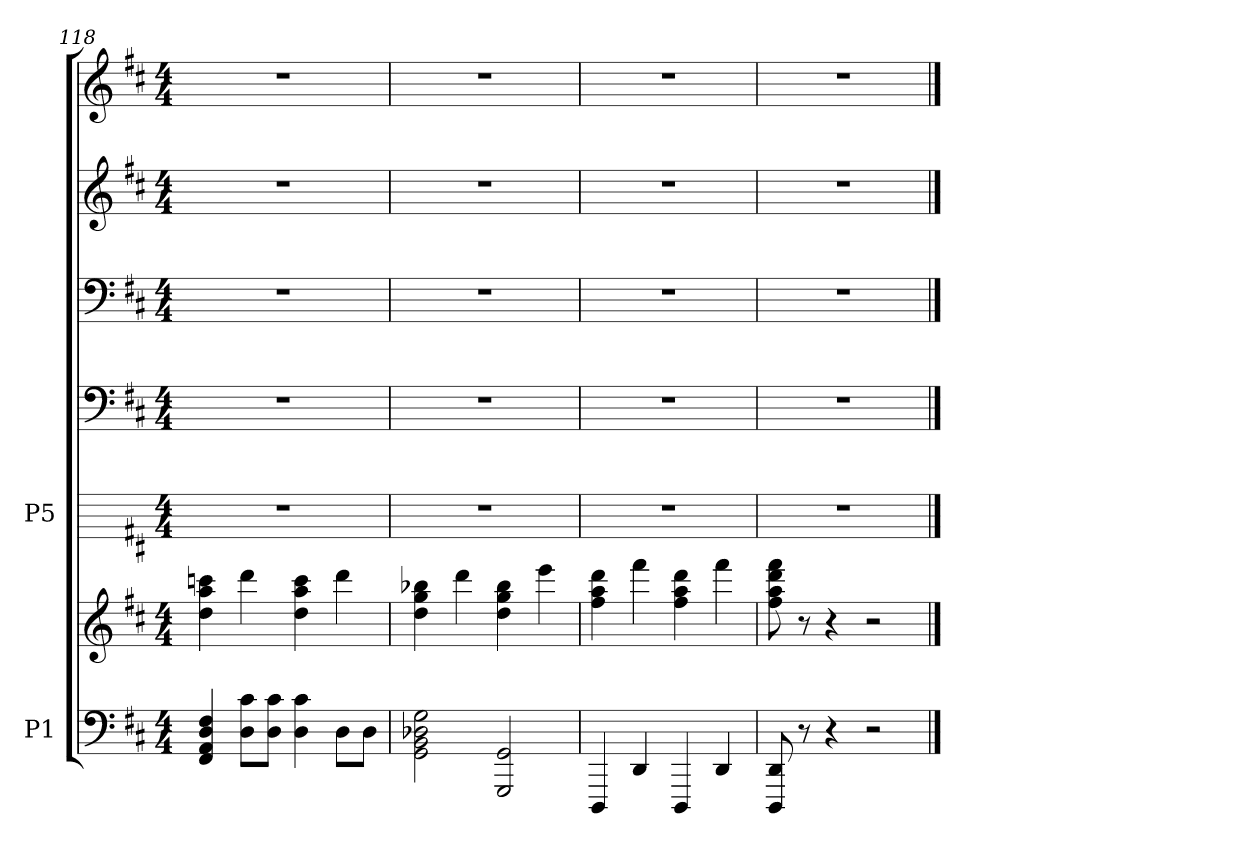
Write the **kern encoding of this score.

**kern	**kern	**kern	**kern	**kern	**kern	**kern
*part5	*part5	*part4	*part4	*part3	*part2	*part1
*staff7	*staff6	*staff5	*staff4	*staff3	*staff2	*staff1
*I"P1	*	*I"P5	*	*	*	*
*clefF4	*clefG2	*	*clefF4	*clefF4	*clefG2	*clefG2
*	*	*	*	*	*ITrd7c12	*
*k[f#c#]	*k[f#c#]	*k[f#c#]	*k[f#c#]	*k[f#c#]	*k[f#c#]	*k[f#c#]
*D:	*D:	*D:	*D:	*D:	*D:	*D:
*M4/4	*M4/4	*M4/4	*M4/4	*M4/4	*M4/4	*M4/4
=118	=118	=118	=118	=118	=118	=118
*^	*^	*	*	*	*	*
*	*^	*	*^	*	*	*	*	*
4FF#/ 4AA/ 4D/ 4F#/	1ryy	1ryy	4dd\ 4aa\ 4cccn\	1ryy	1ryy	1r	1r	1r	1r	1r
8D\ 8c#\L	.	.	4ddd\	.	.	.	.	.	.	.
8D\ 8c#\J	.	.	.	.	.	.	.	.	.	.
4D\ 4c#\	.	.	4dd\ 4aa\ 4ccc\	.	.	.	.	.	.	.
8D\L	.	.	4ddd\	.	.	.	.	.	.	.
8D\J	.	.	.	.	.	.	.	.	.	.
=119	=119	=119	=119	=119	=119	=119	=119	=119	=119	=119
2GG\ 2BB\ 2D-X\ 2G\	1ryy	1ryy	4dd\ 4gg\ 4bb-X\	1ryy	1ryy	1r	1r	1r	1r	1r
.	.	.	4ddd\	.	.	.	.	.	.	.
2GGG/ 2GG/	.	.	4dd\ 4gg\ 4bb-\	.	.	.	.	.	.	.
.	.	.	4eee\	.	.	.	.	.	.	.
=120	=120	=120	=120	=120	=120	=120	=120	=120	=120	=120
4DDD/	1ryy	1ryy	4ff#\ 4aa\ 4ddd\	1ryy	1ryy	1r	1r	1r	1r	1r
4DD/	.	.	4fff#\	.	.	.	.	.	.	.
4DDD/	.	.	4ff#\ 4aa\ 4ddd\	.	.	.	.	.	.	.
4DD/	.	.	4fff#\	.	.	.	.	.	.	.
=121	=121	=121	=121	=121	=121	=121	=121	=121	=121	=121
8DDD/ 8DD/	1ryy	1ryy	8ff#\ 8aa\ 8ddd\ 8fff#\	1ryy	1ryy	1r	1r	1r	1r	1r
8r	.	.	8r	.	.	.	.	.	.	.
4r	.	.	4r	.	.	.	.	.	.	.
2r	.	.	2r	.	.	.	.	.	.	.
*v	*v	*v	*	*	*	*	*	*	*	*
*	*v	*v	*v	*	*	*	*	*
==	==	==	==	==	==	==
*-	*-	*-	*-	*-	*-	*-
